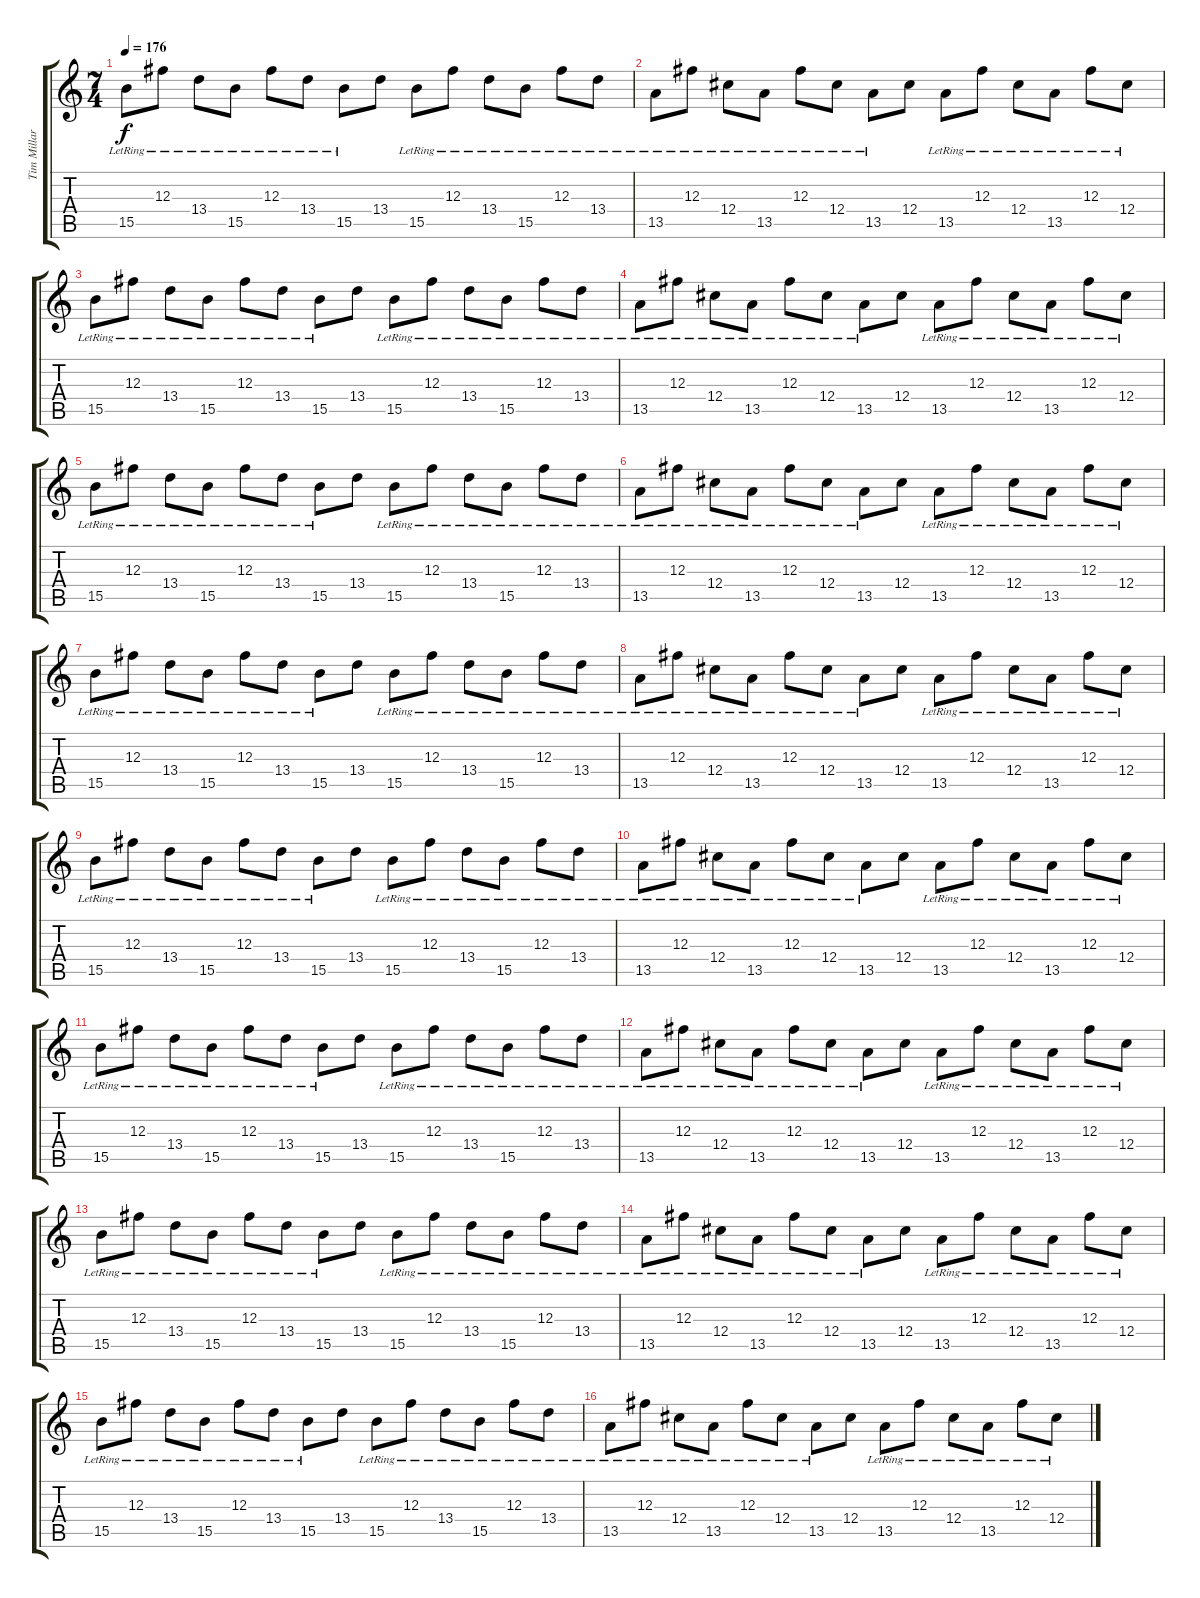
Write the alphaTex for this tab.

\track ("Tim Millar" "Tim Millar") {instrument distortionguitar}
\staff {score tabs}
\tuning (Eb4 Bb3 Gb3 Db3 Ab2 Db2) {hide}
\ts (7 4)
\tempo 176
\clef g2
\ks c
15.5{lr}.8{dy f} 12.3{lr}.8 13.4{lr}.8 15.5{lr}.8 12.3{lr}.8 13.4{lr}.8 15.5{lr}.8 13.4.8 15.5{lr}.8 12.3{lr}.8 13.4{lr}.8 15.5{lr}.8 12.3{lr}.8 13.4{lr}.8 |
13.5{lr}.8 12.3{lr}.8 12.4{lr}.8 13.5{lr}.8 12.3{lr}.8 12.4{lr}.8 13.5{lr}.8 12.4.8 13.5{lr}.8 12.3{lr}.8 12.4{lr}.8 13.5{lr}.8 12.3{lr}.8 12.4{lr}.8 |
15.5{lr}.8 12.3{lr}.8 13.4{lr}.8 15.5{lr}.8 12.3{lr}.8 13.4{lr}.8 15.5{lr}.8 13.4.8 15.5{lr}.8 12.3{lr}.8 13.4{lr}.8 15.5{lr}.8 12.3{lr}.8 13.4{lr}.8 |
13.5{lr}.8 12.3{lr}.8 12.4{lr}.8 13.5{lr}.8 12.3{lr}.8 12.4{lr}.8 13.5{lr}.8 12.4.8 13.5{lr}.8 12.3{lr}.8 12.4{lr}.8 13.5{lr}.8 12.3{lr}.8 12.4{lr}.8 |
15.5{lr}.8 12.3{lr}.8 13.4{lr}.8 15.5{lr}.8 12.3{lr}.8 13.4{lr}.8 15.5{lr}.8 13.4.8 15.5{lr}.8 12.3{lr}.8 13.4{lr}.8 15.5{lr}.8 12.3{lr}.8 13.4{lr}.8 |
13.5{lr}.8 12.3{lr}.8 12.4{lr}.8 13.5{lr}.8 12.3{lr}.8 12.4{lr}.8 13.5{lr}.8 12.4.8 13.5{lr}.8 12.3{lr}.8 12.4{lr}.8 13.5{lr}.8 12.3{lr}.8 12.4{lr}.8 |
15.5{lr}.8 12.3{lr}.8 13.4{lr}.8 15.5{lr}.8 12.3{lr}.8 13.4{lr}.8 15.5{lr}.8 13.4.8 15.5{lr}.8 12.3{lr}.8 13.4{lr}.8 15.5{lr}.8 12.3{lr}.8 13.4{lr}.8 |
13.5{lr}.8 12.3{lr}.8 12.4{lr}.8 13.5{lr}.8 12.3{lr}.8 12.4{lr}.8 13.5{lr}.8 12.4.8 13.5{lr}.8 12.3{lr}.8 12.4{lr}.8 13.5{lr}.8 12.3{lr}.8 12.4{lr}.8 |
15.5{lr}.8 12.3{lr}.8 13.4{lr}.8 15.5{lr}.8 12.3{lr}.8 13.4{lr}.8 15.5{lr}.8 13.4.8 15.5{lr}.8 12.3{lr}.8 13.4{lr}.8 15.5{lr}.8 12.3{lr}.8 13.4{lr}.8 |
13.5{lr}.8 12.3{lr}.8 12.4{lr}.8 13.5{lr}.8 12.3{lr}.8 12.4{lr}.8 13.5{lr}.8 12.4.8 13.5{lr}.8 12.3{lr}.8 12.4{lr}.8 13.5{lr}.8 12.3{lr}.8 12.4{lr}.8 |
15.5{lr}.8 12.3{lr}.8 13.4{lr}.8 15.5{lr}.8 12.3{lr}.8 13.4{lr}.8 15.5{lr}.8 13.4.8 15.5{lr}.8 12.3{lr}.8 13.4{lr}.8 15.5{lr}.8 12.3{lr}.8 13.4{lr}.8 |
13.5{lr}.8 12.3{lr}.8 12.4{lr}.8 13.5{lr}.8 12.3{lr}.8 12.4{lr}.8 13.5{lr}.8 12.4.8 13.5{lr}.8 12.3{lr}.8 12.4{lr}.8 13.5{lr}.8 12.3{lr}.8 12.4{lr}.8 |
15.5{lr}.8 12.3{lr}.8 13.4{lr}.8 15.5{lr}.8 12.3{lr}.8 13.4{lr}.8 15.5{lr}.8 13.4.8 15.5{lr}.8 12.3{lr}.8 13.4{lr}.8 15.5{lr}.8 12.3{lr}.8 13.4{lr}.8 |
13.5{lr}.8 12.3{lr}.8 12.4{lr}.8 13.5{lr}.8 12.3{lr}.8 12.4{lr}.8 13.5{lr}.8 12.4.8 13.5{lr}.8 12.3{lr}.8 12.4{lr}.8 13.5{lr}.8 12.3{lr}.8 12.4{lr}.8 |
15.5{lr}.8 12.3{lr}.8 13.4{lr}.8 15.5{lr}.8 12.3{lr}.8 13.4{lr}.8 15.5{lr}.8 13.4.8 15.5{lr}.8 12.3{lr}.8 13.4{lr}.8 15.5{lr}.8 12.3{lr}.8 13.4{lr}.8 |
13.5{lr}.8 12.3{lr}.8 12.4{lr}.8 13.5{lr}.8 12.3{lr}.8 12.4{lr}.8 13.5{lr}.8 12.4.8 13.5{lr}.8 12.3{lr}.8 12.4{lr}.8 13.5{lr}.8 12.3{lr}.8 12.4{lr}.8
